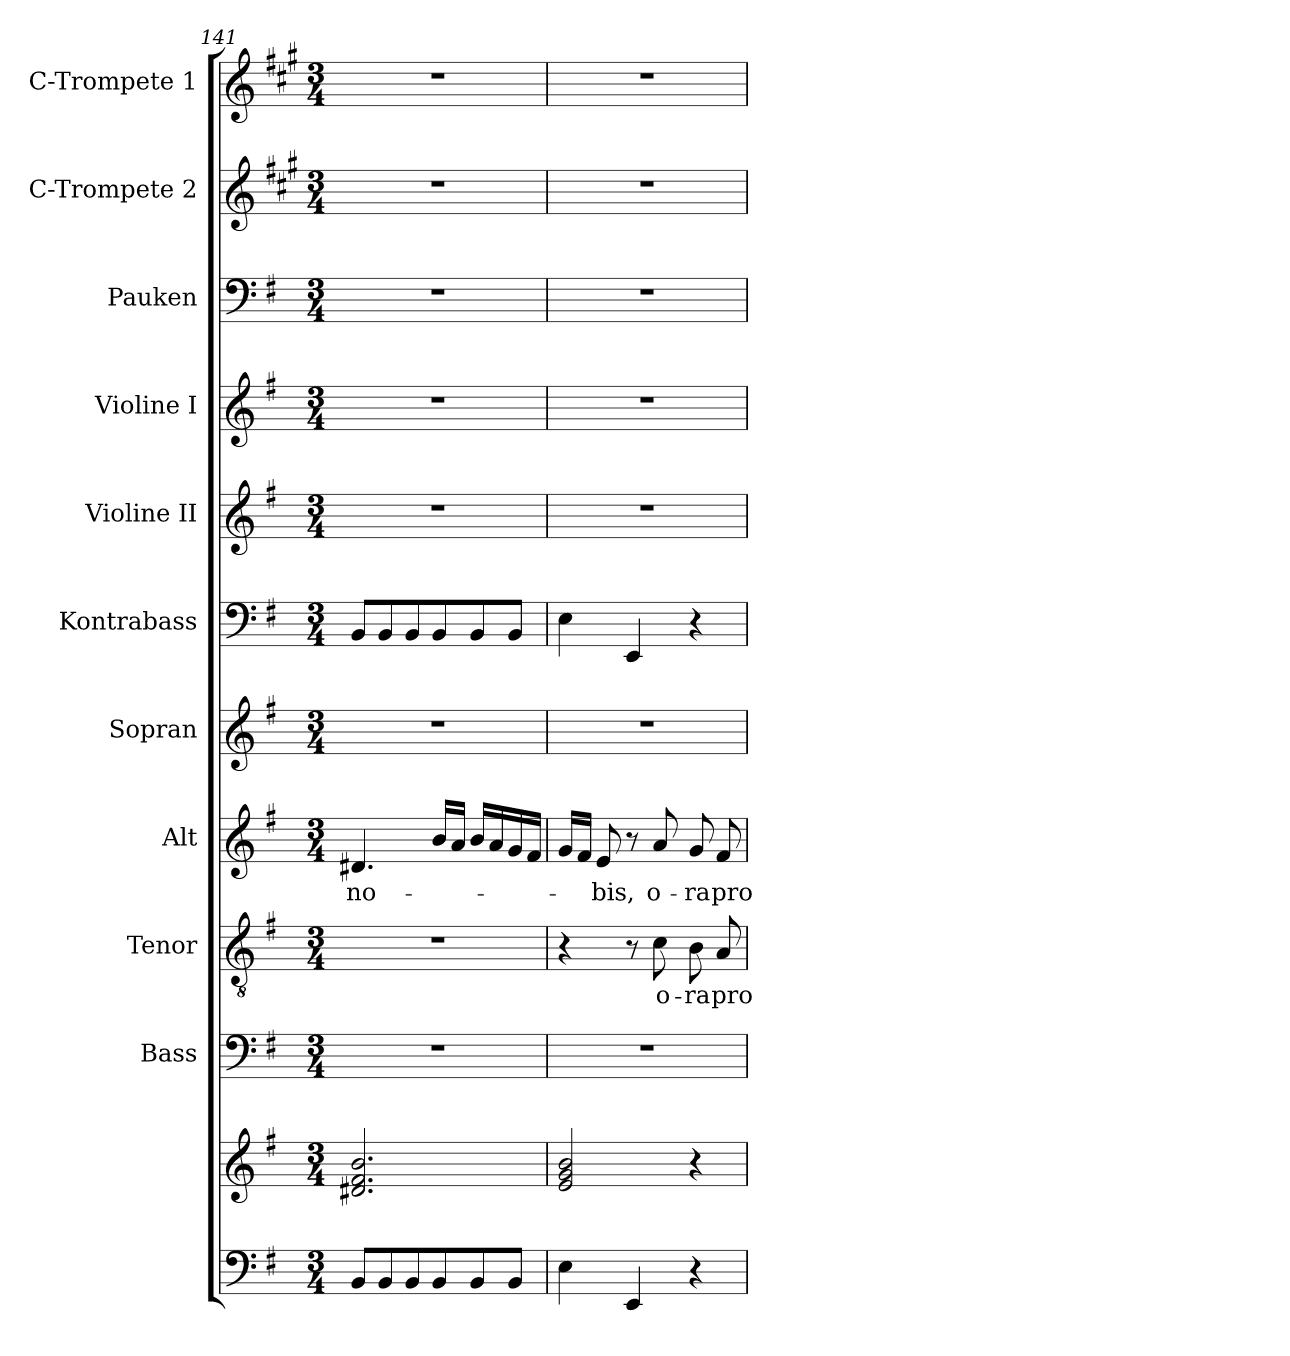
**kern	**kern	**kern	**kern	**text	**kern	**text	**kern	**kern	**kern	**kern	**kern	**kern	**kern
*part11	*part11	*part10	*part9	*part9	*part8	*part8	*part7	*part6	*part5	*part4	*part3	*part2	*part1
*staff12	*staff11	*staff10	*staff9	*staff9	*staff8	*staff8	*staff7	*staff6	*staff5	*staff4	*staff3	*staff2	*staff1
*	*	*I"Bass	*I"Tenor	*	*I"Alt	*	*I"Sopran	*I"Kontrabass	*I"Violine II	*I"Violine I	*I"Pauken	*I"C-Trompete 2	*I"C-Trompete 1
*	*	*I'B.	*I'T.	*	*I'A.	*	*I'S.	*I'Kb.	*I'Vl. II	*I'Vl. I	*I'Pk.	*I'C Trp. 2	*I'C Trp. 1
*clefF4	*clefG2	*clefF4	*clefGv2	*	*clefG2	*	*clefG2	*clefF4	*clefG2	*clefG2	*clefF4	*clefG2	*clefG2
*	*	*	*	*	*	*	*	*ITrd7c12	*	*	*	*ITrd1c2	*ITrd1c2
*k[f#]	*k[f#]	*k[f#]	*k[f#]	*	*k[f#]	*	*k[f#]	*k[f#]	*k[f#]	*k[f#]	*k[f#]	*k[f#]	*k[f#]
*G:	*G:	*G:	*G:	*	*G:	*	*G:	*G:	*G:	*G:	*G:	*G:	*G:
*M3/4	*M3/4	*M3/4	*M3/4	*	*M3/4	*	*M3/4	*M3/4	*M3/4	*M3/4	*M3/4	*M3/4	*M3/4
=141	=141	=141	=141	=141	=141	=141	=141	=141	=141	=141	=141	=141	=141
!	!	!	!	!	!	!LO:LY:b	!	!	!	!	!	!	!
8BB/L	2.d#X/ 2.f#/ 2.b/	2.r	2.r	.	4.d#X/	no-	2.r	8BBB/L	2.r	2.r	2.r	2.r	2.r
8BB/	.	.	.	.	.	.	.	8BBB/	.	.	.	.	.
8BB/	.	.	.	.	.	.	.	8BBB/	.	.	.	.	.
8BB/	.	.	.	.	16b/LL	.	.	8BBB/	.	.	.	.	.
.	.	.	.	.	16a/JJ	.	.	.	.	.	.	.	.
8BB/	.	.	.	.	16b/LL	.	.	8BBB/	.	.	.	.	.
.	.	.	.	.	16a/	.	.	.	.	.	.	.	.
8BB/J	.	.	.	.	16g/	.	.	8BBB/J	.	.	.	.	.
.	.	.	.	.	16f#/JJ	.	.	.	.	.	.	.	.
=142	=142	=142	=142	=142	=142	=142	=142	=142	=142	=142	=142	=142	=142
4E\	2e/ 2g/ 2b/	2.r	4r	.	16g/LL	.	2.r	4EE\	2.r	2.r	2.r	2.r	2.r
.	.	.	.	.	16f#/JJ	.	.	.	.	.	.	.	.
!	!	!	!	!	!	!LO:LY:b	!	!	!	!	!	!	!
.	.	.	.	.	8e/	-bis,	.	.	.	.	.	.	.
4EE/	.	.	8r	.	8r	.	.	4EEE/	.	.	.	.	.
!	!	!	!	!LO:LY:b	!	!LO:LY:b	!	!	!	!	!	!	!
.	.	.	8c\	o-	8a/	o-	.	.	.	.	.	.	.
!	!	!	!	!LO:LY:b	!	!LO:LY:b	!	!	!	!	!	!	!
4r	4r	.	8B\	-ra	8g/	-ra	.	4r	.	.	.	.	.
!	!	!	!	!LO:LY:b	!	!LO:LY:b	!	!	!	!	!	!	!
.	.	.	8A/	pro	8f#/	pro	.	.	.	.	.	.	.
=	=	=	=	=	=	=	=	=	=	=	=	=	=
*-	*-	*-	*-	*-	*-	*-	*-	*-	*-	*-	*-	*-	*-
